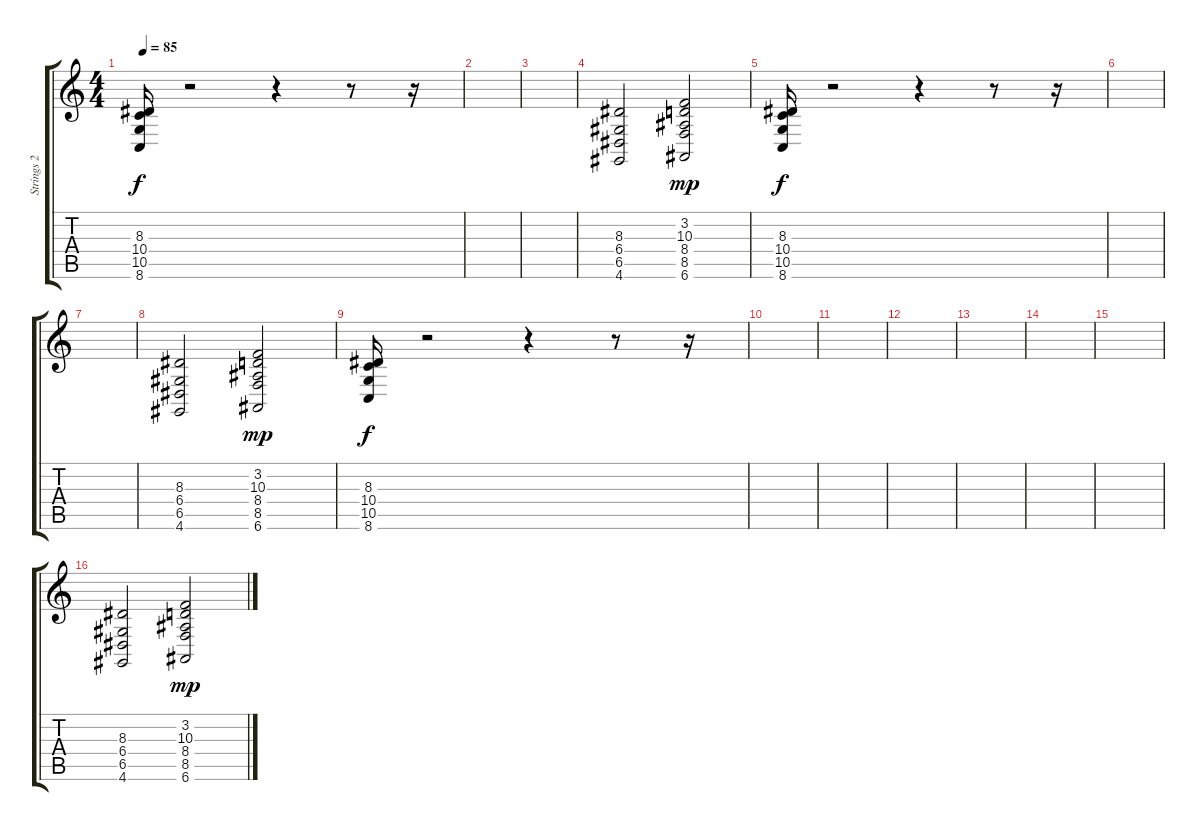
\track ("Strings 2" "Strings 2") {instrument stringensemble1}
\staff {score tabs}
\tuning (E4 B3 G3 D3 A2 E2) {hide}
\ts (4 4)
\tempo 85
\clef g2
\ks c
(8.3 10.4 10.5 8.6).16{dy f} r.2 r.4 r.8 r.16 |
|
|
(8.3 6.4 6.5 4.6).2 (3.2 10.3 8.4 8.5 6.6).2{dy mp} |
(8.3 10.4 10.5 8.6).16{dy f} r.2 r.4 r.8 r.16 |
|
|
(8.3 6.4 6.5 4.6).2 (3.2 10.3 8.4 8.5 6.6).2{dy mp} |
(8.3 10.4 10.5 8.6).16{dy f} r.2 r.4 r.8 r.16 |
|
|
|
|
|
|
(8.3 6.4 6.5 4.6).2 (3.2 10.3 8.4 8.5 6.6).2{dy mp}
